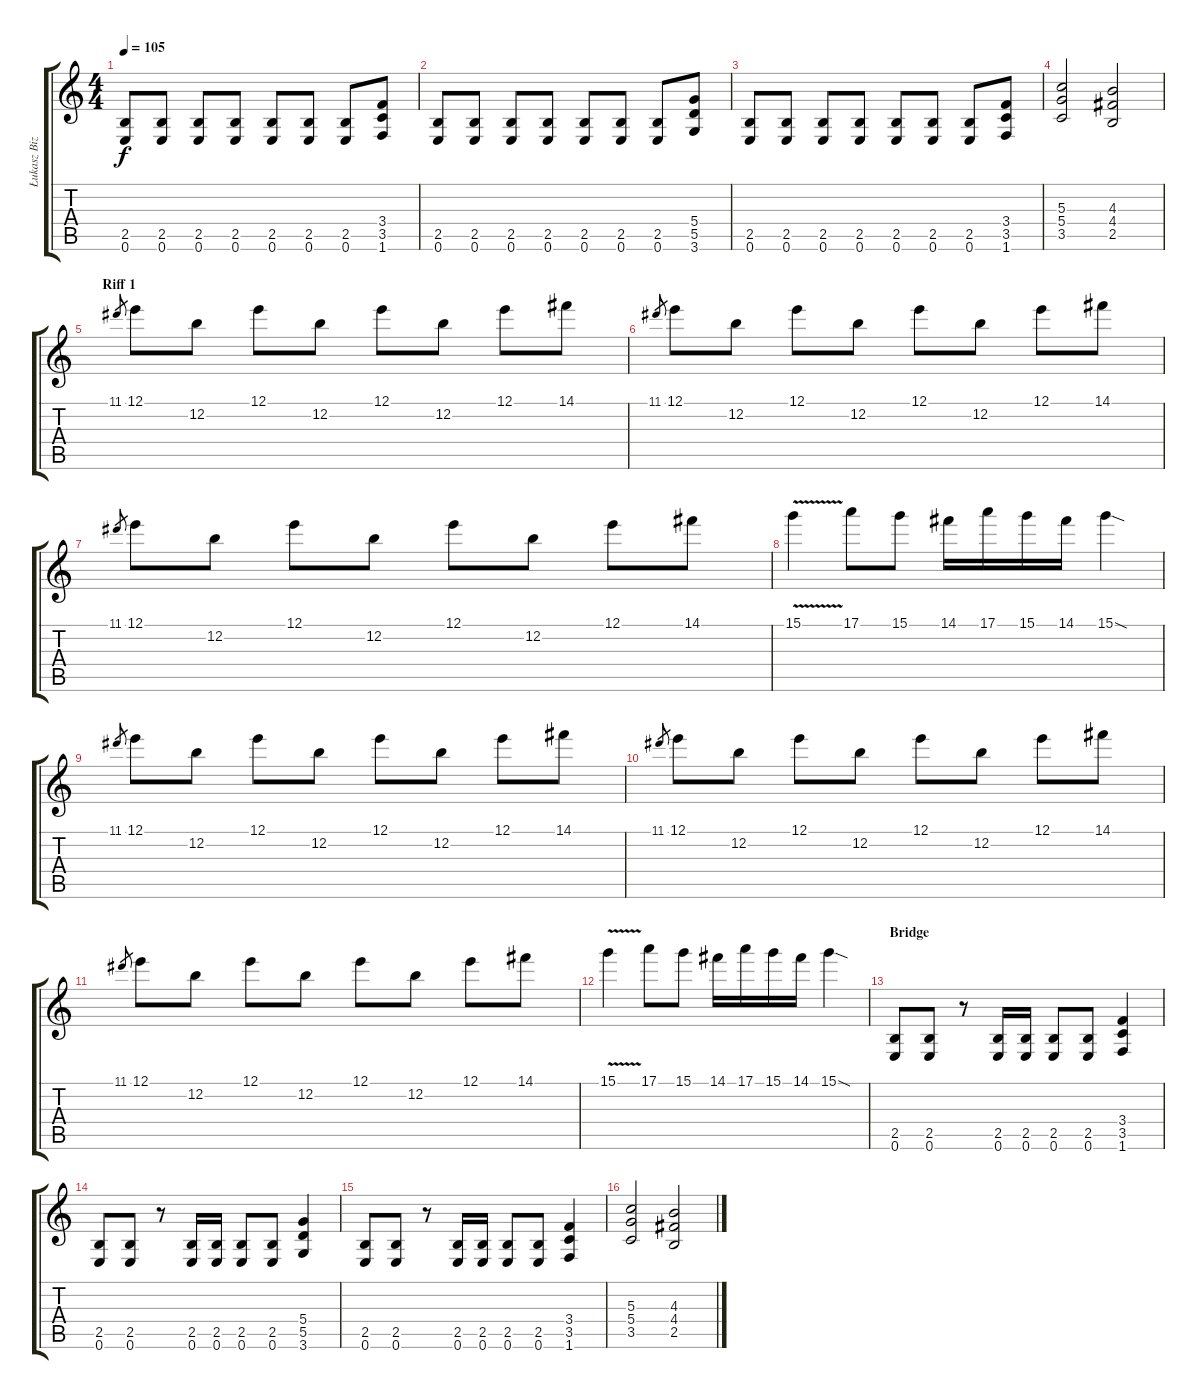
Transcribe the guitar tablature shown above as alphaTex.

\track ("Łukasz Bizoń (lead guitar)" "Łukasz Biz") {instrument distortionguitar}
\staff {score tabs}
\tuning (E4 B3 G3 D3 A2 E2) {hide}
\ts (4 4)
\tempo 105
\clef g2
\ks c
(2.5 0.6).8{dy f} (2.5 0.6).8 (2.5 0.6).8 (2.5 0.6).8 (2.5 0.6).8 (2.5 0.6).8 (2.5 0.6).8 (3.4 3.5 1.6).8 |
(2.5 0.6).8 (2.5 0.6).8 (2.5 0.6).8 (2.5 0.6).8 (2.5 0.6).8 (2.5 0.6).8 (2.5 0.6).8 (5.4 5.5 3.6).8 |
(2.5 0.6).8 (2.5 0.6).8 (2.5 0.6).8 (2.5 0.6).8 (2.5 0.6).8 (2.5 0.6).8 (2.5 0.6).8 (3.4 3.5 1.6).8 |
(5.3 5.4 3.5).2 (4.3 4.4 2.5).2 |
\section ("" "Riff 1")
11.1.8{gr} 12.1.8 12.2.8 12.1.8 12.2.8 12.1.8 12.2.8 12.1.8 14.1.8 |
11.1.8{gr} 12.1.8 12.2.8 12.1.8 12.2.8 12.1.8 12.2.8 12.1.8 14.1.8 |
11.1.8{gr} 12.1.8 12.2.8 12.1.8 12.2.8 12.1.8 12.2.8 12.1.8 14.1.8 |
15.1{v}.4 17.1.8 15.1.8 14.1.16 17.1.16 15.1.16 14.1.16 15.1{sod}.4 |
11.1.8{gr} 12.1.8 12.2.8 12.1.8 12.2.8 12.1.8 12.2.8 12.1.8 14.1.8 |
11.1.8{gr} 12.1.8 12.2.8 12.1.8 12.2.8 12.1.8 12.2.8 12.1.8 14.1.8 |
11.1.8{gr} 12.1.8 12.2.8 12.1.8 12.2.8 12.1.8 12.2.8 12.1.8 14.1.8 |
15.1{v}.4 17.1.8 15.1.8 14.1.16 17.1.16 15.1.16 14.1.16 15.1{sod}.4 |
\section ("" "Bridge")
(2.5 0.6).8 (2.5 0.6).8 r.8 (2.5 0.6).16 (2.5 0.6).16 (2.5 0.6).8 (2.5 0.6).8 (3.4 3.5 1.6).4 |
(2.5 0.6).8 (2.5 0.6).8 r.8 (2.5 0.6).16 (2.5 0.6).16 (2.5 0.6).8 (2.5 0.6).8 (5.4 5.5 3.6).4 |
(2.5 0.6).8 (2.5 0.6).8 r.8 (2.5 0.6).16 (2.5 0.6).16 (2.5 0.6).8 (2.5 0.6).8 (3.4 3.5 1.6).4 |
(5.3 5.4 3.5).2 (4.3 4.4 2.5).2
